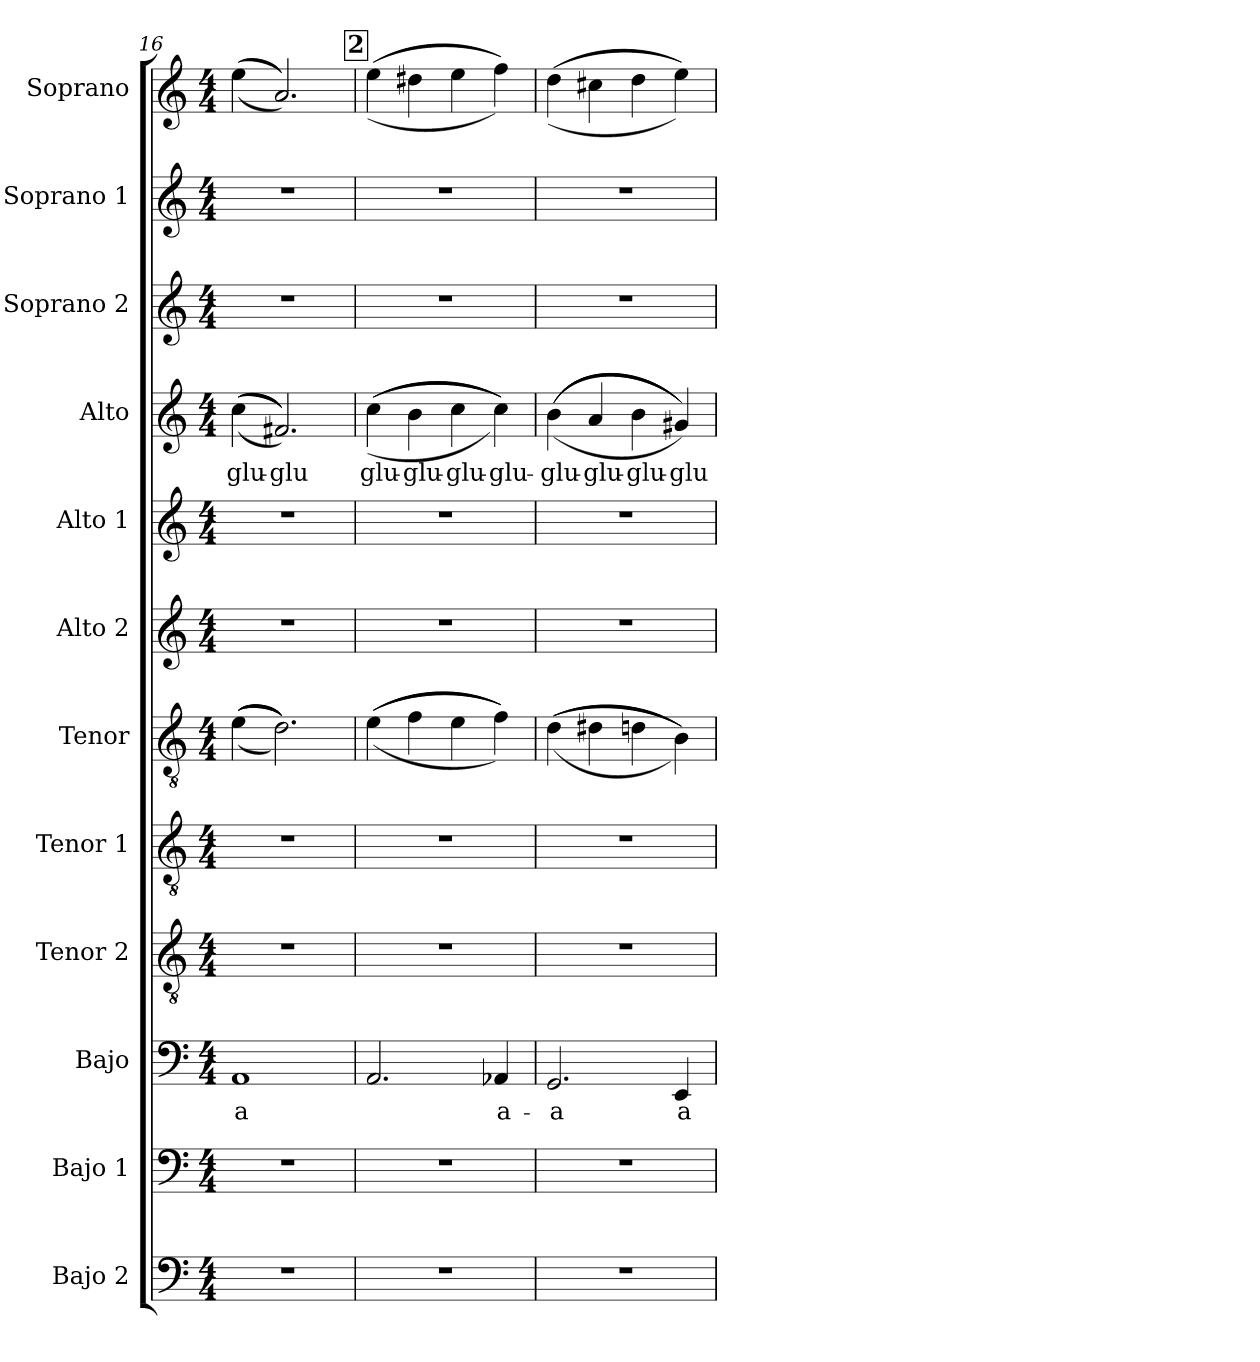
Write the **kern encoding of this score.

**kern	**kern	**kern	**text	**kern	**kern	**kern	**kern	**kern	**kern	**text	**kern	**kern	**kern
*part12	*part11	*part10	*part10	*part9	*part8	*part7	*part6	*part5	*part4	*part4	*part3	*part2	*part1
*staff12	*staff11	*staff10	*staff10	*staff9	*staff8	*staff7	*staff6	*staff5	*staff4	*staff4	*staff3	*staff2	*staff1
*I"Bajo 2	*I"Bajo 1	*I"Bajo	*	*I"Tenor 2	*I"Tenor 1	*I"Tenor	*I"Alto 2	*I"Alto 1	*I"Alto	*	*I"Soprano 2	*I"Soprano 1	*I"Soprano
*I'B2.	*I'B1.	*I'B.	*	*I'T2.	*I'T1.	*I'T.	*I'A2.	*I'A1.	*I'A.	*	*I'S2.	*I'S1.	*I'S.
!!LO:PB:g=z
*clefF4	*clefF4	*clefF4	*	*clefGv2	*clefGv2	*clefGv2	*clefG2	*clefG2	*clefG2	*	*clefG2	*clefG2	*clefG2
*k[]	*k[]	*k[]	*	*k[]	*k[]	*k[]	*k[]	*k[]	*k[]	*	*k[]	*k[]	*k[]
*M4/4	*M4/4	*M4/4	*	*M4/4	*M4/4	*M4/4	*M4/4	*M4/4	*M4/4	*	*M4/4	*M4/4	*M4/4
=16	=16	=16	=16	=16	=16	=16	=16	=16	=16	=16	=16	=16	=16
!	!	!	!LO:LY:b	!	!	!	!	!	!	!LO:LY:b	!	!	!
1r	1r	1AA	a	1r	1r	(>(>(>(>(>4e\	1r	1r	(>(>(>(>4cc\	glu-	1r	1r	(>(>(>4ee\
!	!	!	!	!	!	!	!	!	!	!LO:LY:b	!	!	!
.	.	.	.	.	.	2.d\)))))	.	.	2.f#X/))))	-glu	.	.	2.a/)))
!!LO:REH:place=s1:a:B:fs=14:t=2
=17	=17	=17	=17	=17	=17	=17	=17	=17	=17	=17	=17	=17	=17
!	!	!	!	!	!	!	!	!	!	!LO:LY:b	!	!	!
1r	1r	2.AA/	.	1r	1r	(>(>(>(>4e\	1r	1r	(>(>(>(>4cc\	glu-	1r	1r	(>(>(>4ee\
!	!	!	!	!	!	!	!	!	!	!LO:LY:b	!	!	!
.	.	.	.	.	.	4f\	.	.	4b\	-glu-	.	.	4dd#X\
!	!	!	!	!	!	!	!	!	!	!LO:LY:b	!	!	!
.	.	.	.	.	.	4e\	.	.	4cc\	-glu-	.	.	4ee\
!	!	!	!LO:LY:b	!	!	!	!	!	!	!LO:LY:b	!	!	!
.	.	4AA-X/	a-	.	.	4f\))))	.	.	4cc\))))	-glu-	.	.	4ff\)))
=18	=18	=18	=18	=18	=18	=18	=18	=18	=18	=18	=18	=18	=18
!	!	!	!LO:LY:b	!	!	!	!	!	!	!LO:LY:b	!	!	!
1r	1r	2.GG/	-a	1r	1r	(>(>(>(>4d\	1r	1r	(>(>(>(>4b\	-glu-	1r	1r	(>(>(>4dd\
!	!	!	!	!	!	!	!	!	!	!LO:LY:b	!	!	!
.	.	.	.	.	.	4d#X\	.	.	4a/	-glu-	.	.	4cc#X\
!	!	!	!	!	!	!	!	!	!	!LO:LY:b	!	!	!
.	.	.	.	.	.	4dn\	.	.	4b\	-glu-	.	.	4dd\
!	!	!	!LO:LY:b	!	!	!	!	!	!	!LO:LY:b	!	!	!
.	.	4EE/	a-	.	.	4B\))))	.	.	4g#X/))))	-glu-	.	.	4ee\)))
=	=	=	=	=	=	=	=	=	=	=	=	=	=
*-	*-	*-	*-	*-	*-	*-	*-	*-	*-	*-	*-	*-	*-
